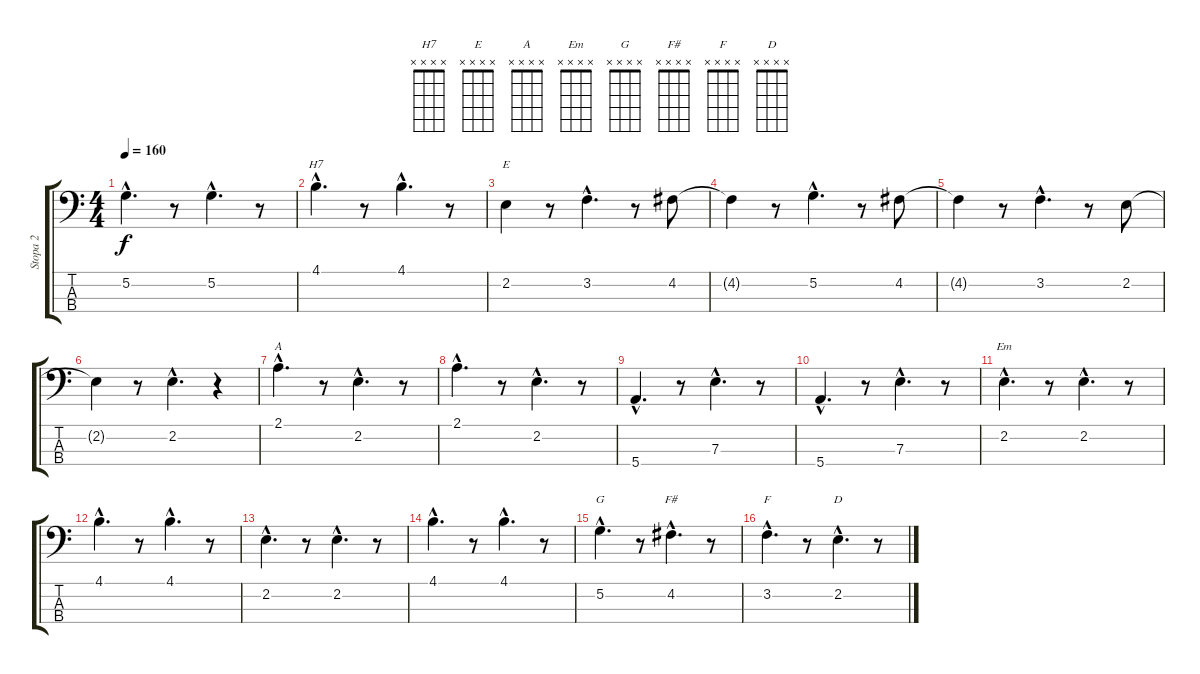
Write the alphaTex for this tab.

\track ("Stopa 2" "Stopa 2") {instrument acousticbass}
\staff {score tabs}
\tuning (G2 D2 A1 E1) {hide}
\chord ("H7" x x x x)
\chord ("E" x x x x)
\chord ("A" x x x x)
\chord ("Em" x x x x)
\chord ("G" x x x x)
\chord ("F#" x x x x)
\chord ("F" x x x x)
\chord ("D" x x x x)
\ts (4 4)
\tempo 160
\clef f4
\ks c
5.2{hac}.4{d dy f} r.8 5.2{hac}.4{d} r.8 |
4.1{hac}.4{d ch "H7"} r.8 4.1{hac}.4{d} r.8 |
2.2.4{ch "E"} r.8 3.2{hac}.4{d} r.8 4.2.8 |
4.2{t}.4 r.8 5.2{hac}.4{d} r.8 4.2.8 |
4.2{t}.4 r.8 3.2{hac}.4{d} r.8 2.2.8 |
2.2{t}.4 r.8 2.2{hac}.4{d} r.4 |
2.1{hac}.4{d ch "A"} r.8 2.2{hac}.4{d} r.8 |
2.1{hac}.4{d} r.8 2.2{hac}.4{d} r.8 |
5.4{hac}.4{d} r.8 7.3{hac}.4{d} r.8 |
5.4{hac}.4{d} r.8 7.3{hac}.4{d} r.8 |
2.2{hac}.4{d ch "Em"} r.8 2.2{hac}.4{d} r.8 |
4.1{hac}.4{d} r.8 4.1{hac}.4{d} r.8 |
2.2{hac}.4{d} r.8 2.2{hac}.4{d} r.8 |
4.1{hac}.4{d} r.8 4.1{hac}.4{d} r.8 |
5.2{hac}.4{d ch "G"} r.8 4.2{hac}.4{d ch "F#"} r.8 |
3.2{hac}.4{d ch "F"} r.8 2.2{hac}.4{d ch "D"} r.8
